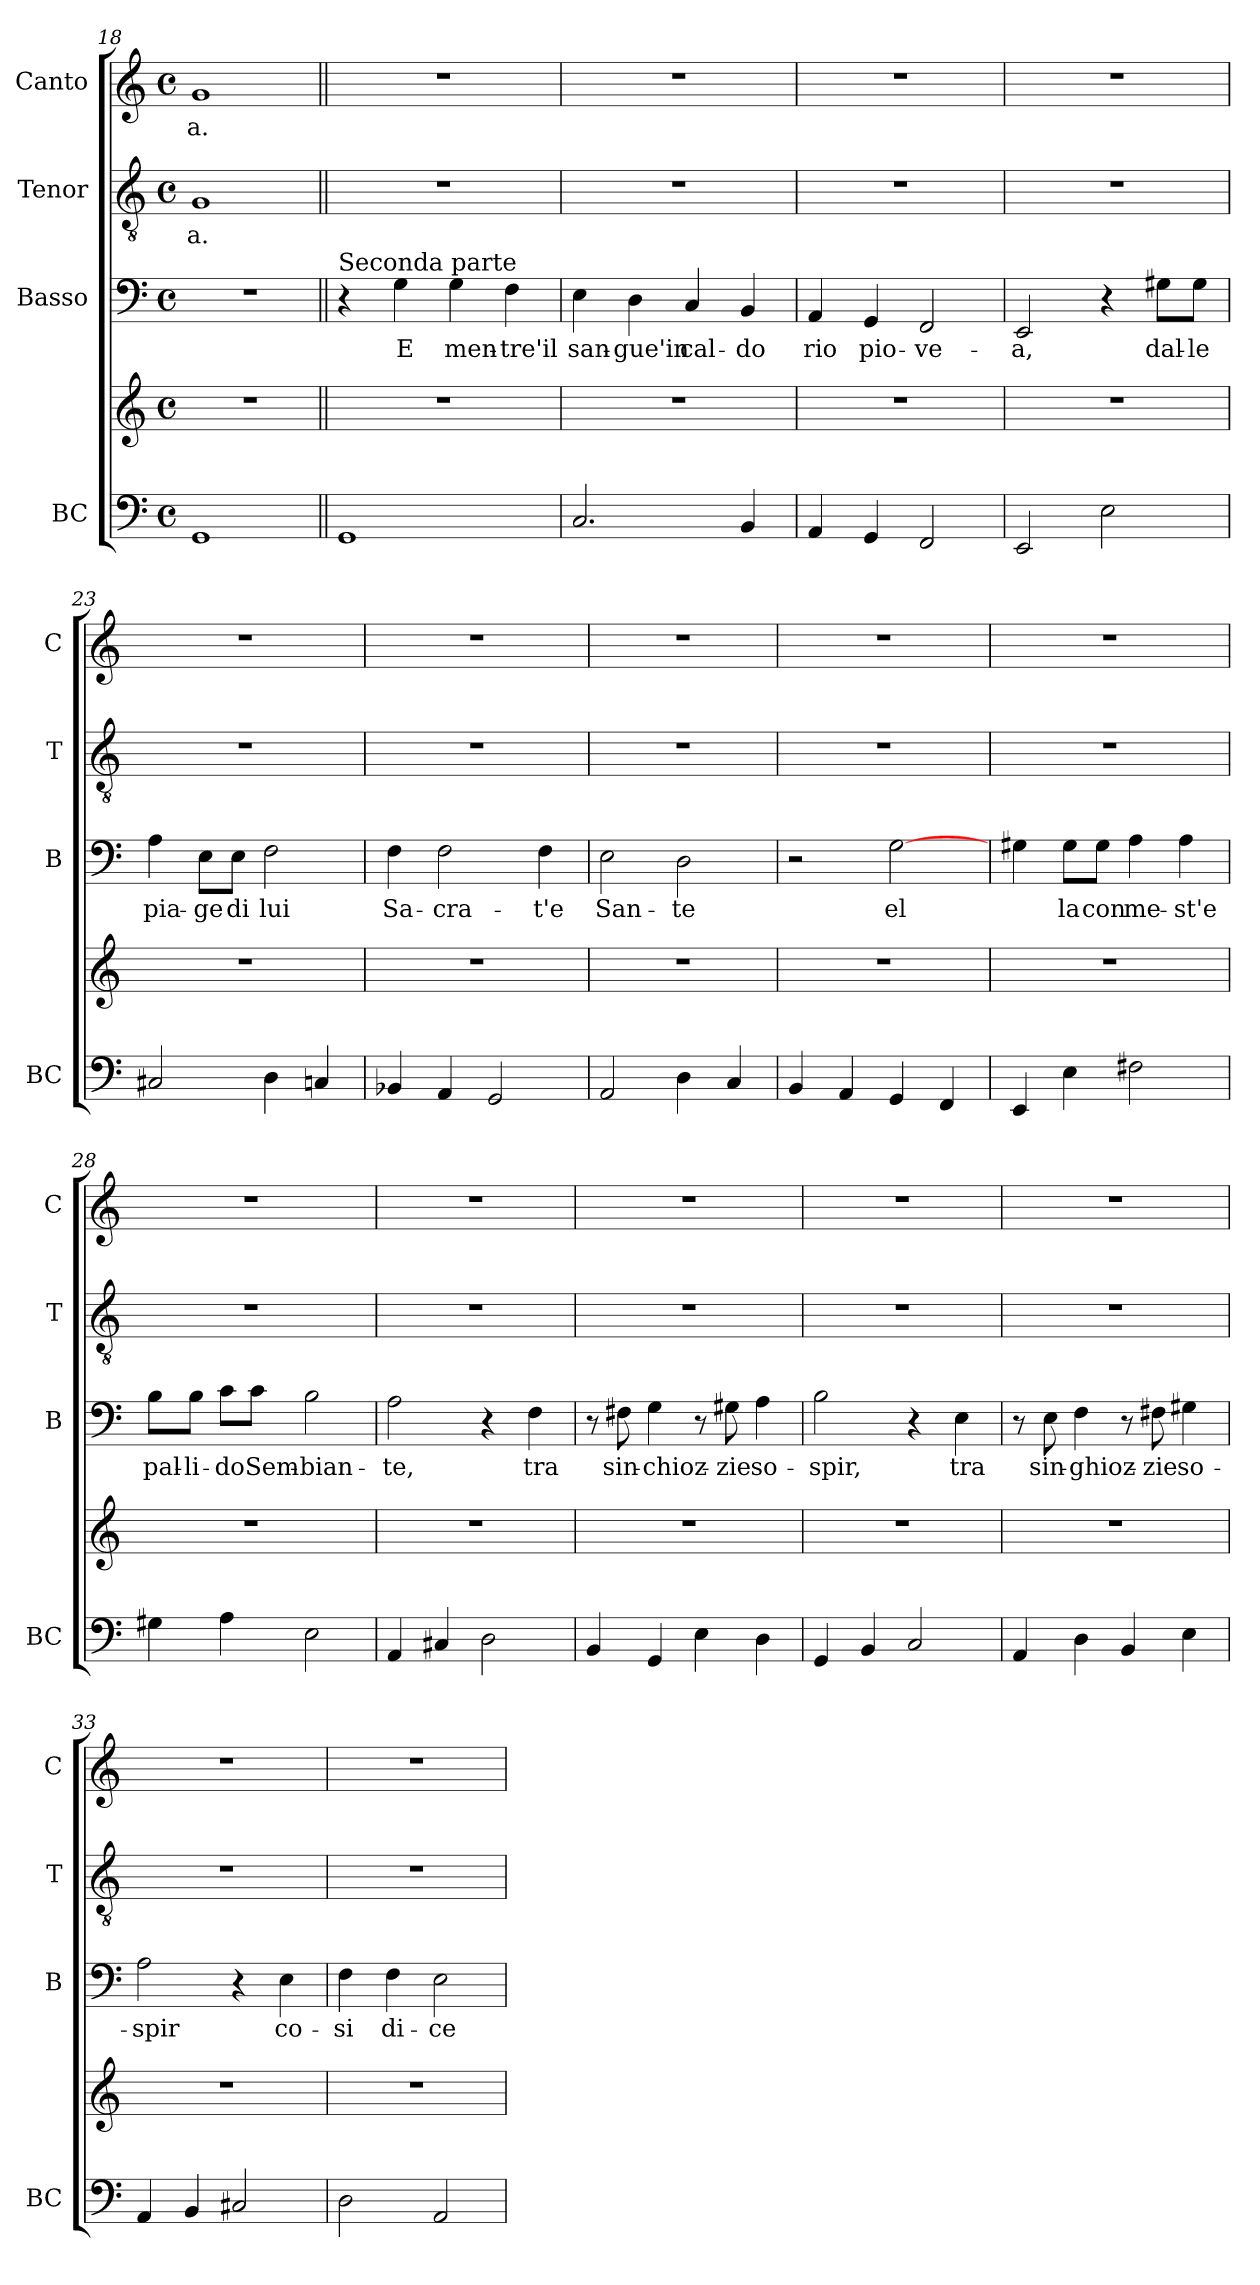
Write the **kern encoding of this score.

**kern	**kern	**kern	**text	**kern	**text	**kern	**text
*part4	*part4	*part3	*part3	*part2	*part2	*part1	*part1
*staff5	*staff4	*staff3	*staff3	*staff2	*staff2	*staff1	*staff1
*I"BC	*	*I"Basso	*	*I"Tenor	*	*I"Canto	*
*I'BC	*	*I'B	*	*I'T	*	*I'C	*
*clefF4	*clefG2	*clefF4	*	*clefGv2	*	*clefG2	*
*k[]	*k[]	*k[]	*	*k[]	*	*k[]	*
*C:	*C:	*C:	*	*C:	*	*C:	*
*M4/4	*M4/4	*M4/4	*	*M4/4	*	*M4/4	*
*met(c)	*met(c)	*met(c)	*	*met(c)	*	*met(c)	*
=18	=18	=18	=18	=18	=18	=18	=18
!	!	!	!	!	!LO:LY:b	!	!LO:LY:b
1GG	1r	1r	.	1G	-a.-	1g	-a.
!!LO:LB:g=z
=19||	=19||	=19||	=19||	=19||	=19||	=19||	=19||
!	!	!LO:TX:a:t=Seconda parte	!	!	!	!	!
1GG	1r	4r	.	1r	.	1r	.
!	!	!	!LO:LY:b	!	!	!	!
.	.	4G\	E	.	.	.	.
!	!	!	!LO:LY:b	!	!	!	!
.	.	4G\	men-	.	.	.	.
!	!	!	!LO:LY:b	!	!	!	!
.	.	4F\	-tre'il	.	.	.	.
=20	=20	=20	=20	=20	=20	=20	=20
!	!	!	!LO:LY:b	!	!	!	!
2.C/	1r	4E\	san-	1r	.	1r	.
!	!	!	!LO:LY:b	!	!	!	!
.	.	4D\	-gue'in	.	.	.	.
!	!	!	!LO:LY:b	!	!	!	!
.	.	4C/	cal-	.	.	.	.
!	!	!	!LO:LY:b	!	!	!	!
4BB/	.	4BB/	-do	.	.	.	.
=21	=21	=21	=21	=21	=21	=21	=21
!	!	!	!LO:LY:b	!	!	!	!
4AA/	1r	4AA/	rio	1r	.	1r	.
!	!	!	!LO:LY:b	!	!	!	!
4GG/	.	4GG/	pio-	.	.	.	.
!	!	!	!LO:LY:b	!	!	!	!
2FF/	.	2FF/	-ve-	.	.	.	.
=22	=22	=22	=22	=22	=22	=22	=22
!	!	!	!LO:LY:b	!	!	!	!
2EE/	1r	2EE/	-a,	1r	.	1r	.
2E\	.	4r	.	.	.	.	.
!	!	!	!LO:LY:b	!	!	!	!
.	.	8G#X\L	dal-	.	.	.	.
!	!	!	!LO:LY:b	!	!	!	!
.	.	8G#\J	-le	.	.	.	.
=23	=23	=23	=23	=23	=23	=23	=23
!	!	!	!LO:LY:b	!	!	!	!
2C#X/	1r	4A\	pia-	1r	.	1r	.
!	!	!	!LO:LY:b	!	!	!	!
.	.	8E\L	-ge	.	.	.	.
!	!	!	!LO:LY:b	!	!	!	!
.	.	8E\J	di	.	.	.	.
!	!	!	!LO:LY:b	!	!	!	!
4D\	.	2F\	lui	.	.	.	.
4Cn/	.	.	.	.	.	.	.
!!LO:LB:g=z
=24	=24	=24	=24	=24	=24	=24	=24
!	!	!	!LO:LY:b	!	!	!	!
4BB-X/	1r	4F\	Sa-	1r	.	1r	.
!	!	!	!LO:LY:b	!	!	!	!
4AA/	.	2F\	-cra-	.	.	.	.
2GG/	.	.	.	.	.	.	.
!	!	!	!LO:LY:b	!	!	!	!
.	.	4F\	-t'e	.	.	.	.
=25	=25	=25	=25	=25	=25	=25	=25
!	!	!	!LO:LY:b	!	!	!	!
2AA/	1r	2E\	San-	1r	.	1r	.
!	!	!	!LO:LY:b	!	!	!	!
4D\	.	2D\	-te	.	.	.	.
4C/	.	.	.	.	.	.	.
=26	=26	=26	=26	=26	=26	=26	=26
4BB/	1r	2r	.	1r	.	1r	.
4AA/	.	.	.	.	.	.	.
!	!	!	!LO:LY:b	!	!	!	!
4GG/	.	[2G\	el	.	.	.	.
4FF/	.	.	.	.	.	.	.
=27	=27	=27	=27	=27	=27	=27	=27
4EE/	1r	4G#X\	.	1r	.	1r	.
!	!	!	!LO:LY:b	!	!	!	!
4E\	.	8G#\L	la	.	.	.	.
!	!	!	!LO:LY:b	!	!	!	!
.	.	8G#\J	con	.	.	.	.
!	!	!	!LO:LY:b	!	!	!	!
2F#X\	.	4A\	me-	.	.	.	.
!	!	!	!LO:LY:b	!	!	!	!
.	.	4A\	-st'e	.	.	.	.
=28	=28	=28	=28	=28	=28	=28	=28
!	!	!	!LO:LY:b	!	!	!	!
4G#X\	1r	8B\L	pal-	1r	.	1r	.
!	!	!	!LO:LY:b	!	!	!	!
.	.	8B\J	-li-	.	.	.	.
!	!	!	!LO:LY:b	!	!	!	!
4A\	.	8c\L	-do	.	.	.	.
!	!	!	!LO:LY:b	!	!	!	!
.	.	8c\J	Sem-	.	.	.	.
!	!	!	!LO:LY:b	!	!	!	!
2E\	.	2B\	-bian-	.	.	.	.
!!LO:LB:g=z
=29	=29	=29	=29	=29	=29	=29	=29
!	!	!	!LO:LY:b	!	!	!	!
4AA/	1r	2A\	-te,	1r	.	1r	.
4C#X/	.	.	.	.	.	.	.
2D\	.	4r	.	.	.	.	.
!	!	!	!LO:LY:b	!	!	!	!
.	.	4F\	tra	.	.	.	.
=30	=30	=30	=30	=30	=30	=30	=30
4BB/	1r	8r	.	1r	.	1r	.
!	!	!	!LO:LY:b	!	!	!	!
.	.	8F#X\	sin-	.	.	.	.
!	!	!	!LO:LY:b	!	!	!	!
4GG/	.	4G\	-chioz-	.	.	.	.
4E\	.	8r	.	.	.	.	.
!	!	!	!LO:LY:b	!	!	!	!
.	.	8G#X\	-zie	.	.	.	.
!	!	!	!LO:LY:b	!	!	!	!
4D\	.	4A\	so-	.	.	.	.
=31	=31	=31	=31	=31	=31	=31	=31
!	!	!	!LO:LY:b	!	!	!	!
4GG/	1r	2B\	-spir,	1r	.	1r	.
4BB/	.	.	.	.	.	.	.
2C/	.	4r	.	.	.	.	.
!	!	!	!LO:LY:b	!	!	!	!
.	.	4E\	tra	.	.	.	.
=32	=32	=32	=32	=32	=32	=32	=32
4AA/	1r	8r	.	1r	.	1r	.
!	!	!	!LO:LY:b	!	!	!	!
.	.	8E\	sin-	.	.	.	.
!	!	!	!LO:LY:b	!	!	!	!
4D\	.	4F\	-ghioz-	.	.	.	.
4BB/	.	8r	.	.	.	.	.
!	!	!	!LO:LY:b	!	!	!	!
.	.	8F#X\	-zie	.	.	.	.
!	!	!	!LO:LY:b	!	!	!	!
4E\	.	4G#X\	so-	.	.	.	.
=33	=33	=33	=33	=33	=33	=33	=33
!	!	!	!LO:LY:b	!	!	!	!
4AA/	1r	2A\	-spir	1r	.	1r	.
4BB/	.	.	.	.	.	.	.
2C#X/	.	4r	.	.	.	.	.
!	!	!	!LO:LY:b	!	!	!	!
.	.	4E\	co-	.	.	.	.
!!LO:PB:g=z
=34	=34	=34	=34	=34	=34	=34	=34
!	!	!	!LO:LY:b	!	!	!	!
2D\	1r	4F\	-si	1r	.	1r	.
!	!	!	!LO:LY:b	!	!	!	!
.	.	4F\	di-	.	.	.	.
!	!	!	!LO:LY:b	!	!	!	!
2AA/	.	2E\	-ce-	.	.	.	.
=	=	=	=	=	=	=	=
*-	*-	*-	*-	*-	*-	*-	*-
